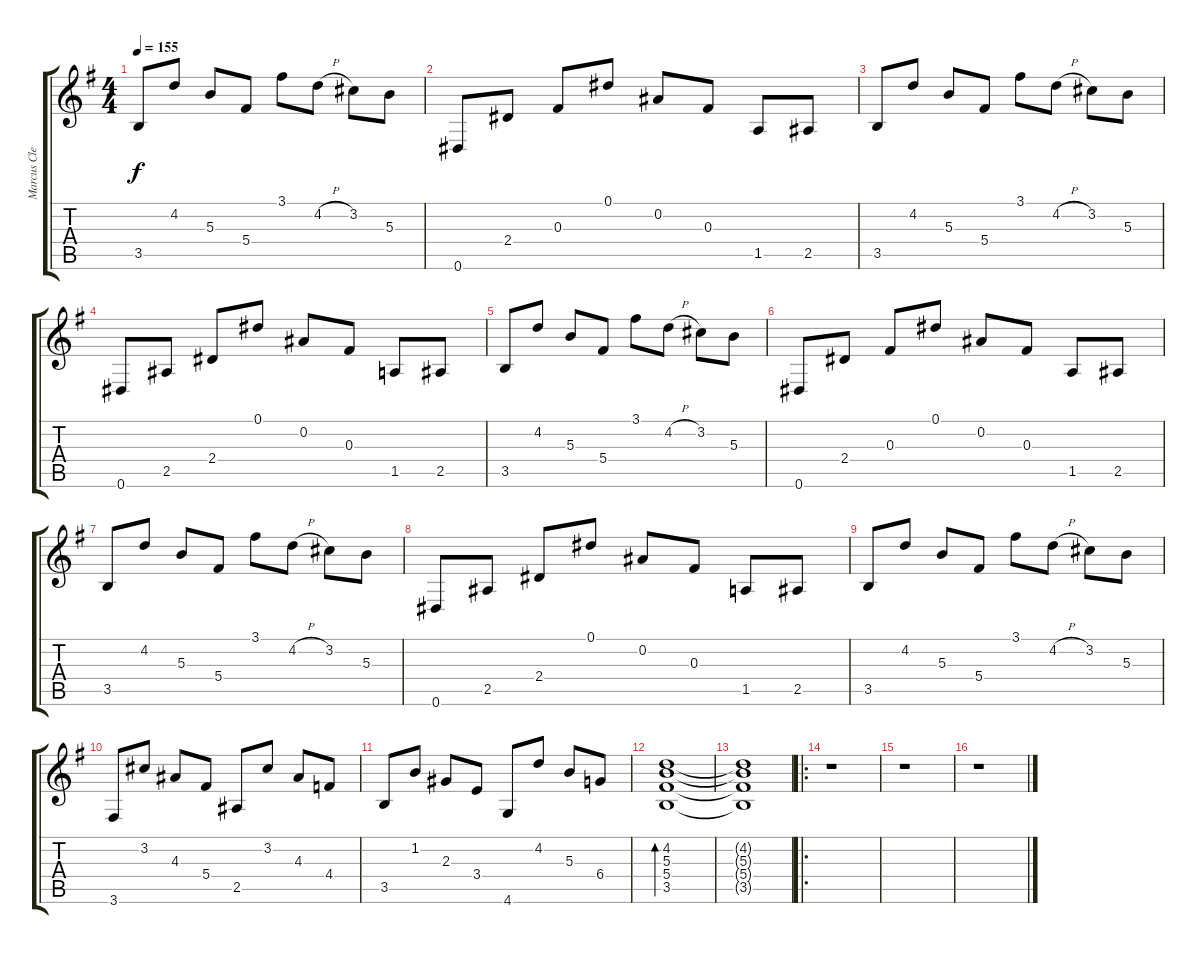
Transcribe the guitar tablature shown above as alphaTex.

\track ("Marcus Clean" "Marcus Cle") {instrument acousticguitarnylon}
\staff {score tabs}
\tuning (Eb4 Bb3 Gb3 Db3 Ab2 Eb2) {hide}
\ts (4 4)
\tempo 155
\clef g2
\ks g
3.5.8{dy f} 4.2.8 5.3.8 5.4.8 3.1.8 4.2{h}.8 3.2.8 5.3.8 |
0.6.8 2.4.8 0.3.8 0.1.8 0.2.8 0.3.8 1.5.8 2.5.8 |
3.5.8 4.2.8 5.3.8 5.4.8 3.1.8 4.2{h}.8 3.2.8 5.3.8 |
0.6.8 2.5.8 2.4.8 0.1.8 0.2.8 0.3.8 1.5.8 2.5.8 |
3.5.8 4.2.8 5.3.8 5.4.8 3.1.8 4.2{h}.8 3.2.8 5.3.8 |
0.6.8 2.4.8 0.3.8 0.1.8 0.2.8 0.3.8 1.5.8 2.5.8 |
3.5.8 4.2.8 5.3.8 5.4.8 3.1.8 4.2{h}.8 3.2.8 5.3.8 |
0.6.8 2.5.8 2.4.8 0.1.8 0.2.8 0.3.8 1.5.8 2.5.8 |
3.5.8 4.2.8 5.3.8 5.4.8 3.1.8 4.2{h}.8 3.2.8 5.3.8 |
3.6.8 3.2.8 4.3.8 5.4.8 2.5.8 3.2.8 4.3.8 4.4.8 |
3.5.8 1.2.8 2.3.8 3.4.8 4.6.8 4.2.8 5.3.8 6.4.8 |
(4.2 5.3 5.4 3.5).1{bd 30} |
(4.2{t} 5.3{t} 5.4{t} 3.5{t}).1 |
\ro
r.1 |
r.1 |
r.1
